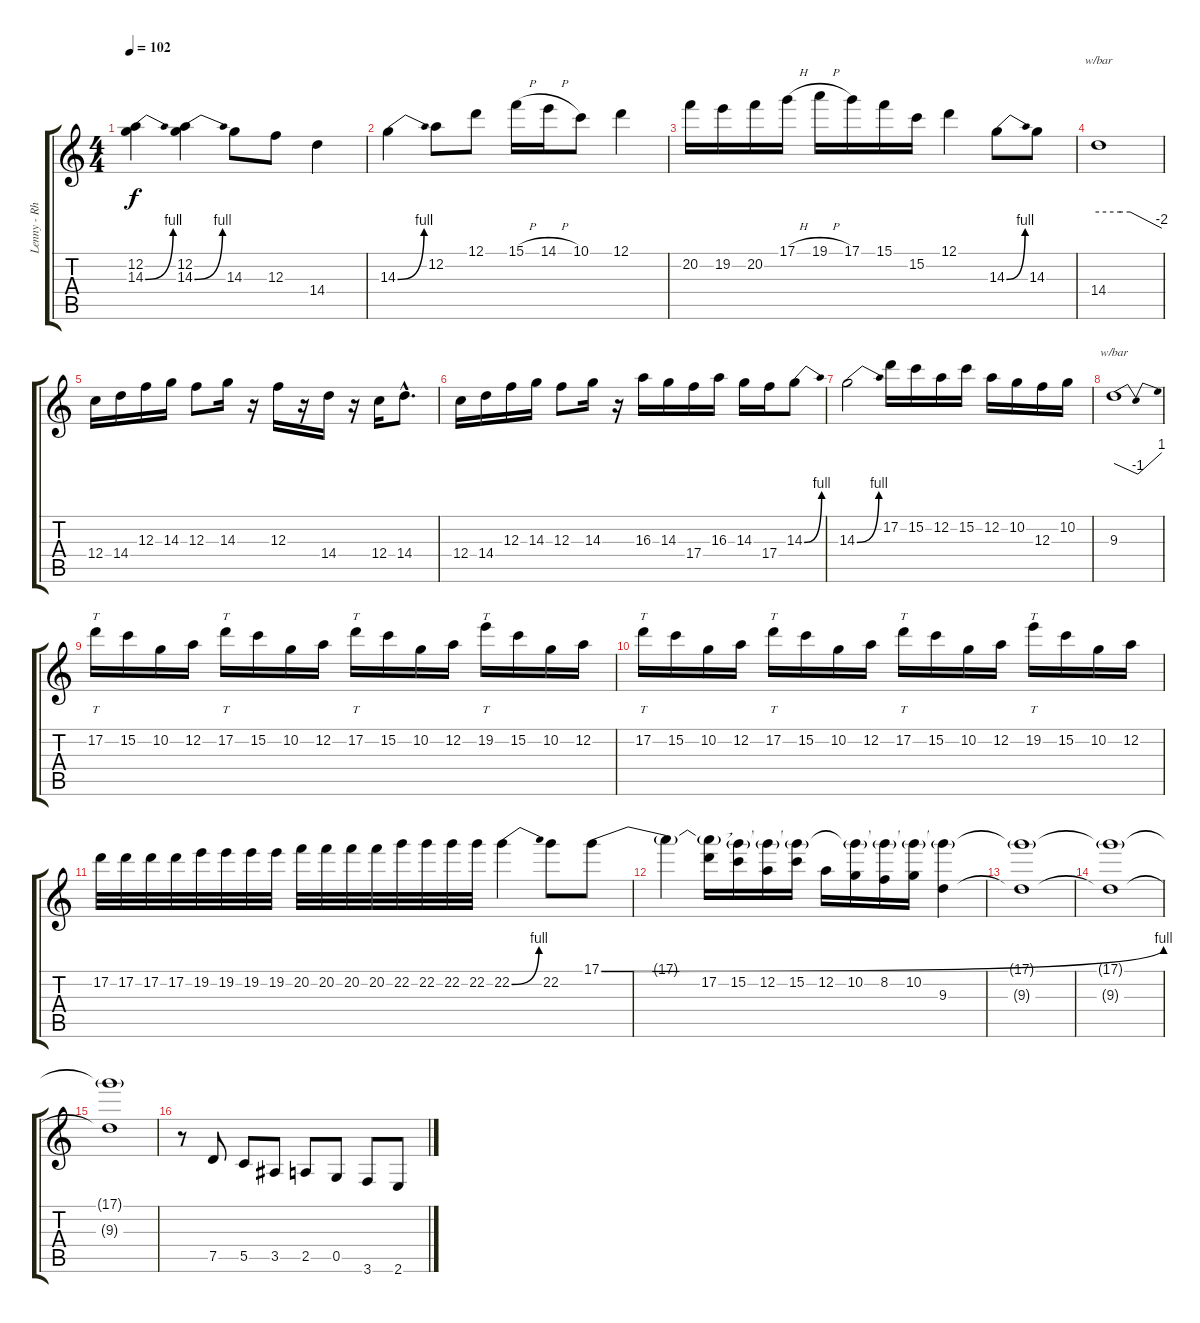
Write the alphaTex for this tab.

\track ("Lenny - Rhythm/Lead" "Lenny - Rh") {instrument distortionguitar}
\staff {score tabs}
\tuning (D4 A3 F3 C3 G2 D2) {hide}
\ts (4 4)
\tempo 102
\clef g2
\ks c
(12.2 14.3{be (bend 0 0 60 4)}).4{dy f} (12.2 14.3{be (bend 0 0 60 4)}).4 14.3.8 12.3.8 14.4.4 |
14.3{be (bend 0 0 60 4)}.4 12.2.8 12.1.8 15.1{h}.16 14.1{h}.16 10.1.8 12.1.4 |
20.2.16 19.2.16 20.2.16 17.1{h}.16 19.1{h}.16 17.1.16 15.1.16 15.2.16 12.1.4 14.3{be (bend 0 0 60 4)}.8 14.3.8 |
14.4.1{tbe (custom default 0 0 21 0 30 0 60 -8)} |
12.4.16 14.4.16 12.3.16 14.3.16 12.3.8 14.3.16 r.16 12.3.16 r.16 14.4.16 r.16 12.4.16 14.4{hac}.8{d} |
12.4.16 14.4.16 12.3.16 14.3.16 12.3.8 14.3.16 r.16 16.3.16 14.3.16 17.4.16 16.3.16 14.3.16 17.4.16 14.3{be (bend 0 0 60 4)}.8 |
14.3{be (bend 0 0 60 4)}.2 17.2.16 15.2.16 12.2.16 15.2.16 12.2.16 10.2.16 12.3.16 10.2.16 |
9.3.1{tbe (dip default 0 0 30 -4 60 4)} |
17.2.16{tt} 15.2.16 10.2.16 12.2.16 17.2.16{tt} 15.2.16 10.2.16 12.2.16 17.2.16{tt} 15.2.16 10.2.16 12.2.16 19.2.16{tt} 15.2.16 10.2.16 12.2.16 |
17.2.16{tt} 15.2.16 10.2.16 12.2.16 17.2.16{tt} 15.2.16 10.2.16 12.2.16 17.2.16{tt} 15.2.16 10.2.16 12.2.16 19.2.16{tt} 15.2.16 10.2.16 12.2.16 |
17.2.32 17.2.32 17.2.32 17.2.32 19.2.32 19.2.32 19.2.32 19.2.32 20.2.32 20.2.32 20.2.32 20.2.32 22.2.32 22.2.32 22.2.32 22.2.32 22.2{be (bend 0 0 60 4)}.4 22.2.8 17.1{be (bend 0 0 60 4)}.8 |
17.1{t}.4 (17.1{t} 17.2).16 (17.1{t} 15.2).16 (17.1{t} 12.2).16 (17.1{t} 15.2).16 12.2.16 (17.1{t} 10.2).16 (17.1{t} 8.2).16 (17.1{t} 10.2).16 (17.1{t} 9.3).4 |
(17.1{t} 9.3{t}).1 |
(17.1{t} 9.3{t}).1 |
(17.1{t} 9.3{t}).1 |
r.8 7.5.8 5.5.8 3.5.8 2.5.8 0.5.8 3.6.8 2.6.8
